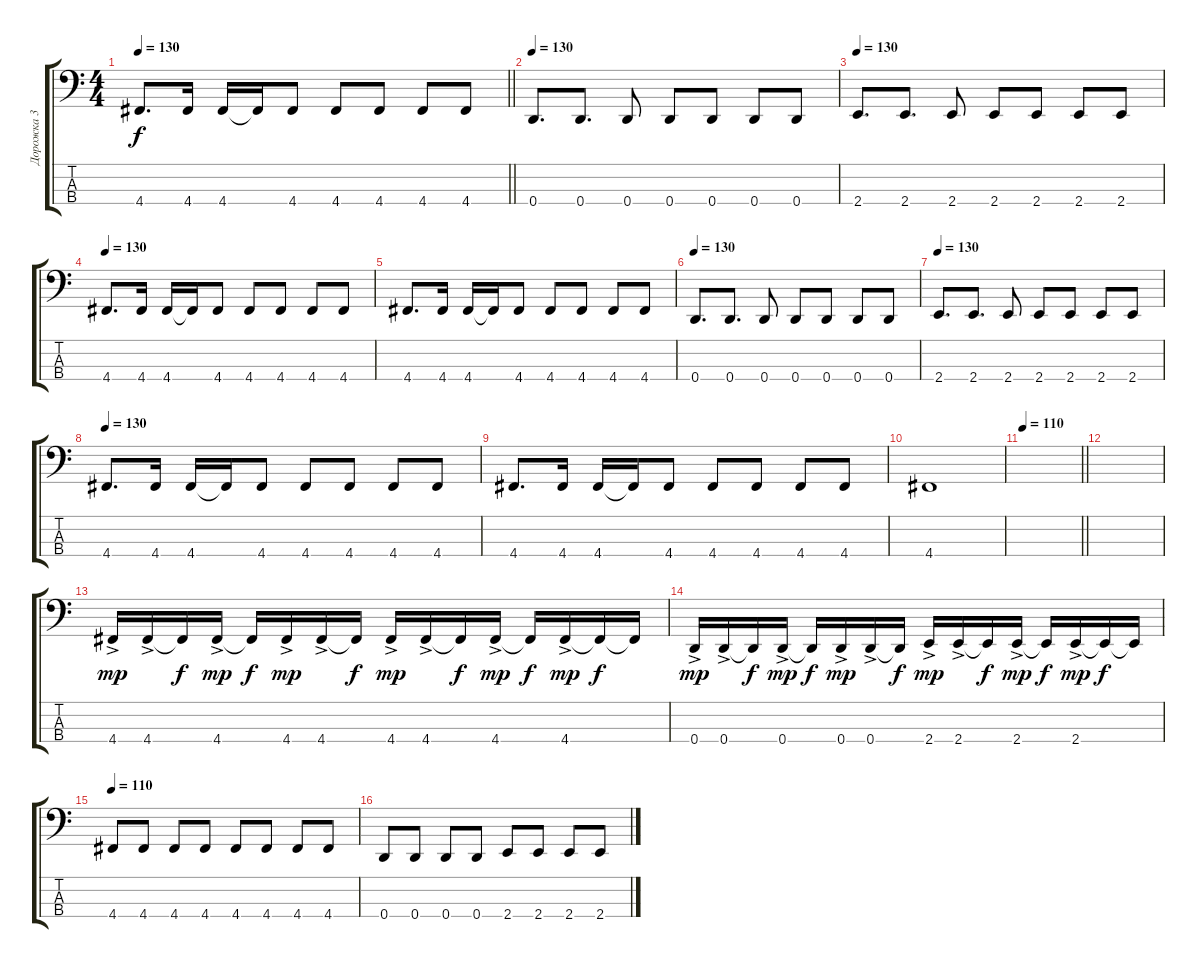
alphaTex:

\track ("Дорожка 3" "Дорожка 3") {instrument electricbassfinger}
\staff {score tabs}
\tuning (F2 C2 G1 D1) {hide}
\ts (4 4)
\tempo 130
\clef f4
\barLineRight lightlight
\ks c
4.4.8{d dy f} 4.4.16 4.4.16 4.4{t}.16 4.4.8 4.4.8 4.4.8 4.4.8 4.4.8 |
\tempo 130
0.4.8{d} 0.4.8{d} 0.4.8 0.4.8 0.4.8 0.4.8 0.4.8 |
\tempo 130
2.4.8{d} 2.4.8{d} 2.4.8 2.4.8 2.4.8 2.4.8 2.4.8 |
\tempo 130
4.4.8{d} 4.4.16 4.4.16 4.4{t}.16 4.4.8 4.4.8 4.4.8 4.4.8 4.4.8 |
4.4.8{d} 4.4.16 4.4.16 4.4{t}.16 4.4.8 4.4.8 4.4.8 4.4.8 4.4.8 |
\tempo 130
0.4.8{d} 0.4.8{d} 0.4.8 0.4.8 0.4.8 0.4.8 0.4.8 |
\tempo 130
2.4.8{d} 2.4.8{d} 2.4.8 2.4.8 2.4.8 2.4.8 2.4.8 |
\tempo 130
4.4.8{d} 4.4.16 4.4.16 4.4{t}.16 4.4.8 4.4.8 4.4.8 4.4.8 4.4.8 |
4.4.8{d} 4.4.16 4.4.16 4.4{t}.16 4.4.8 4.4.8 4.4.8 4.4.8 4.4.8 |
4.4.1 |
\tempo 110
\barLineRight lightlight
|
|
4.4{ac}.16{dy mp} 4.4{ac}.16 4.4{t}.16{dy f} 4.4{ac}.16{dy mp} 4.4{t}.16{dy f} 4.4{ac}.16{dy mp} 4.4{ac}.16 4.4{t}.16{dy f} 4.4{ac}.16{dy mp} 4.4{ac}.16 4.4{t}.16{dy f} 4.4{ac}.16{dy mp} 4.4{t}.16{dy f} 4.4{ac}.16{dy mp} 4.4{t}.16{dy f} 4.4{t}.16 |
0.4{ac}.16{dy mp} 0.4{ac}.16 0.4{t}.16{dy f} 0.4{ac}.16{dy mp} 0.4{t}.16{dy f} 0.4{ac}.16{dy mp} 0.4{ac}.16 0.4{t}.16{dy f} 2.4{ac}.16{dy mp} 2.4{ac}.16 2.4{t}.16{dy f} 2.4{ac}.16{dy mp} 2.4{t}.16{dy f} 2.4{ac}.16{dy mp} 2.4{t}.16{dy f} 2.4{t}.16 |
\tempo 110
4.4.8 4.4.8 4.4.8 4.4.8 4.4.8 4.4.8 4.4.8 4.4.8 |
0.4.8 0.4.8 0.4.8 0.4.8 2.4.8 2.4.8 2.4.8 2.4.8
